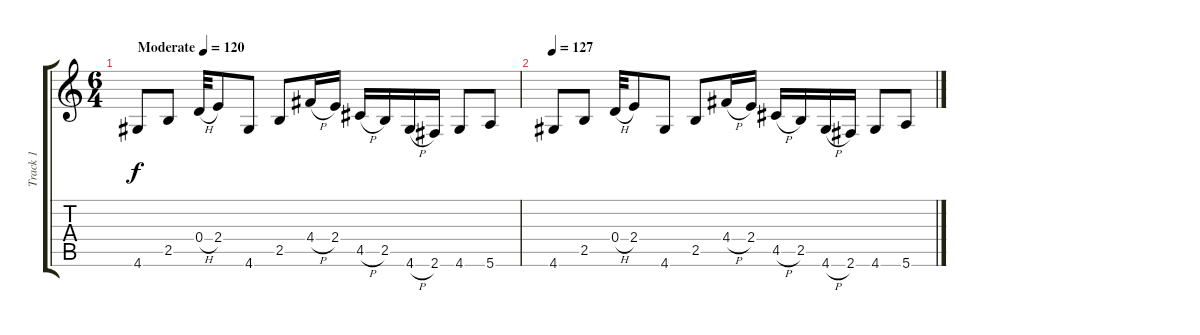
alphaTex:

\track ("Track 1" "Track 1") {instrument acousticguitarsteel}
\staff {score tabs}
\tuning (E4 B3 G3 D3 A2 E2) {hide}
\ts (6 4)
\tempo (120 "Moderate")
\tempo 127
\tempo (120 "Moderate")
\clef g2
\ks c
4.6.8{dy f instrument acousticguitarsteel} 2.5.8 0.4{h}.32 2.4.8 4.6.8 2.5.8 4.4{h}.16 2.4.16 4.5{h}.16 2.5.16 4.6{h}.16 2.6.16 4.6.8 5.6.8 |
\tempo 127
4.6.8 2.5.8 0.4{h}.32 2.4.8 4.6.8 2.5.8 4.4{h}.16 2.4.16 4.5{h}.16 2.5.16 4.6{h}.16 2.6.16 4.6.8 5.6.8
